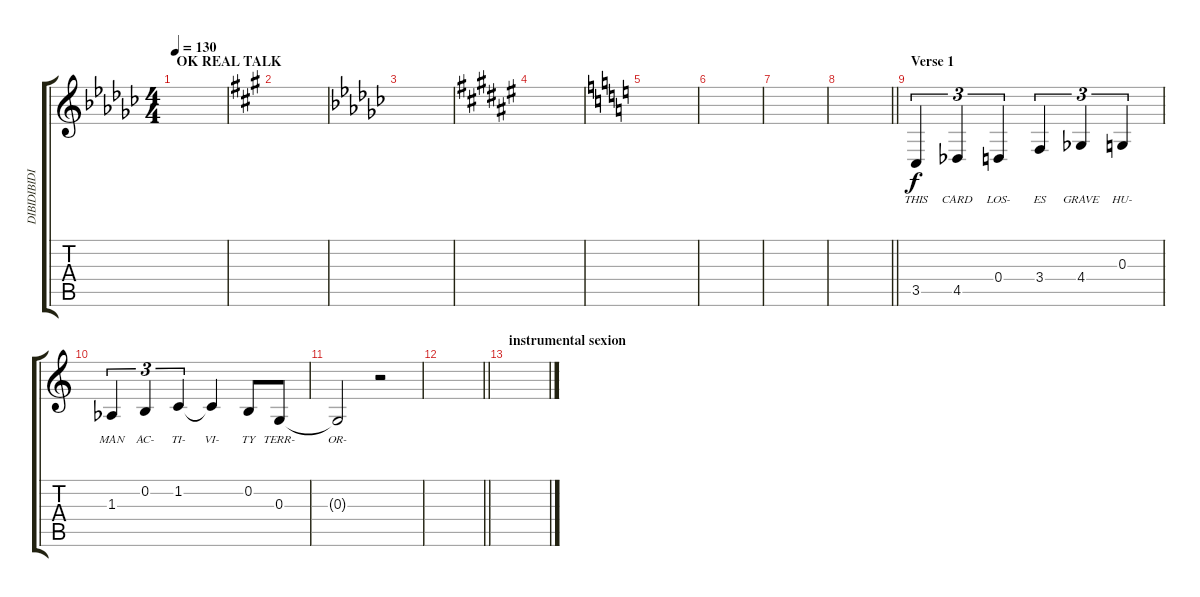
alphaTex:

\track ("DIBIDIBIDIB MY NAME IS MINHO" "DIBIDIBIDI") {instrument choiraahs}
\staff {score tabs}
\tuning (E4 B3 G3 D3 A2 E2) {hide}
\ts (4 4)
\section ("" "OK REAL TALK")
\tempo 130
\clef g2
\ks gb
|
\ks a
|
\ks gb
|
\ks f#
|
\ks c
|
|
|
\barLineRight lightlight
|
\section ("" "Verse 1")
3.5.4{tu (3 2) lyrics (0 "THIS") lyrics (1 "") lyrics (2 "") lyrics (3 "") lyrics (4 "")} 4.5{acc b}.4{tu (3 2) lyrics (0 "CARD") lyrics (1 "") lyrics (2 "") lyrics (3 "") lyrics (4 "")} 0.4.4{tu (3 2) lyrics (0 "LOS-") lyrics (1 "") lyrics (2 "") lyrics (3 "") lyrics (4 "")} 3.4.4{tu (3 2) lyrics (0 "ES") lyrics (1 "") lyrics (2 "") lyrics (3 "") lyrics (4 "")} 4.4{acc b}.4{tu (3 2) lyrics (0 "GRAVE") lyrics (1 "") lyrics (2 "") lyrics (3 "") lyrics (4 "")} 0.3.4{tu (3 2) lyrics (0 "HU-") lyrics (1 "") lyrics (2 "") lyrics (3 "") lyrics (4 "")} |
1.3{acc b}.4{tu (3 2) lyrics (0 "MAN") lyrics (1 "") lyrics (2 "") lyrics (3 "") lyrics (4 "")} 0.2.4{tu (3 2) lyrics (0 "AC-") lyrics (1 "") lyrics (2 "") lyrics (3 "") lyrics (4 "")} 1.2.4{tu (3 2) lyrics (0 "TI-") lyrics (1 "") lyrics (2 "") lyrics (3 "") lyrics (4 "")} 1.2{t}.4{lyrics (0 "VI-") lyrics (1 "") lyrics (2 "") lyrics (3 "") lyrics (4 "")} 0.2.8{lyrics (0 "TY") lyrics (1 "") lyrics (2 "") lyrics (3 "") lyrics (4 "")} 0.3.8{lyrics (0 "TERR-") lyrics (1 "") lyrics (2 "") lyrics (3 "") lyrics (4 "")} |
0.3{t}.2{lyrics (0 "OR-") lyrics (1 "") lyrics (2 "") lyrics (3 "") lyrics (4 "")} r.2 |
\barLineRight lightlight
|
\section ("" "instrumental sexion")
